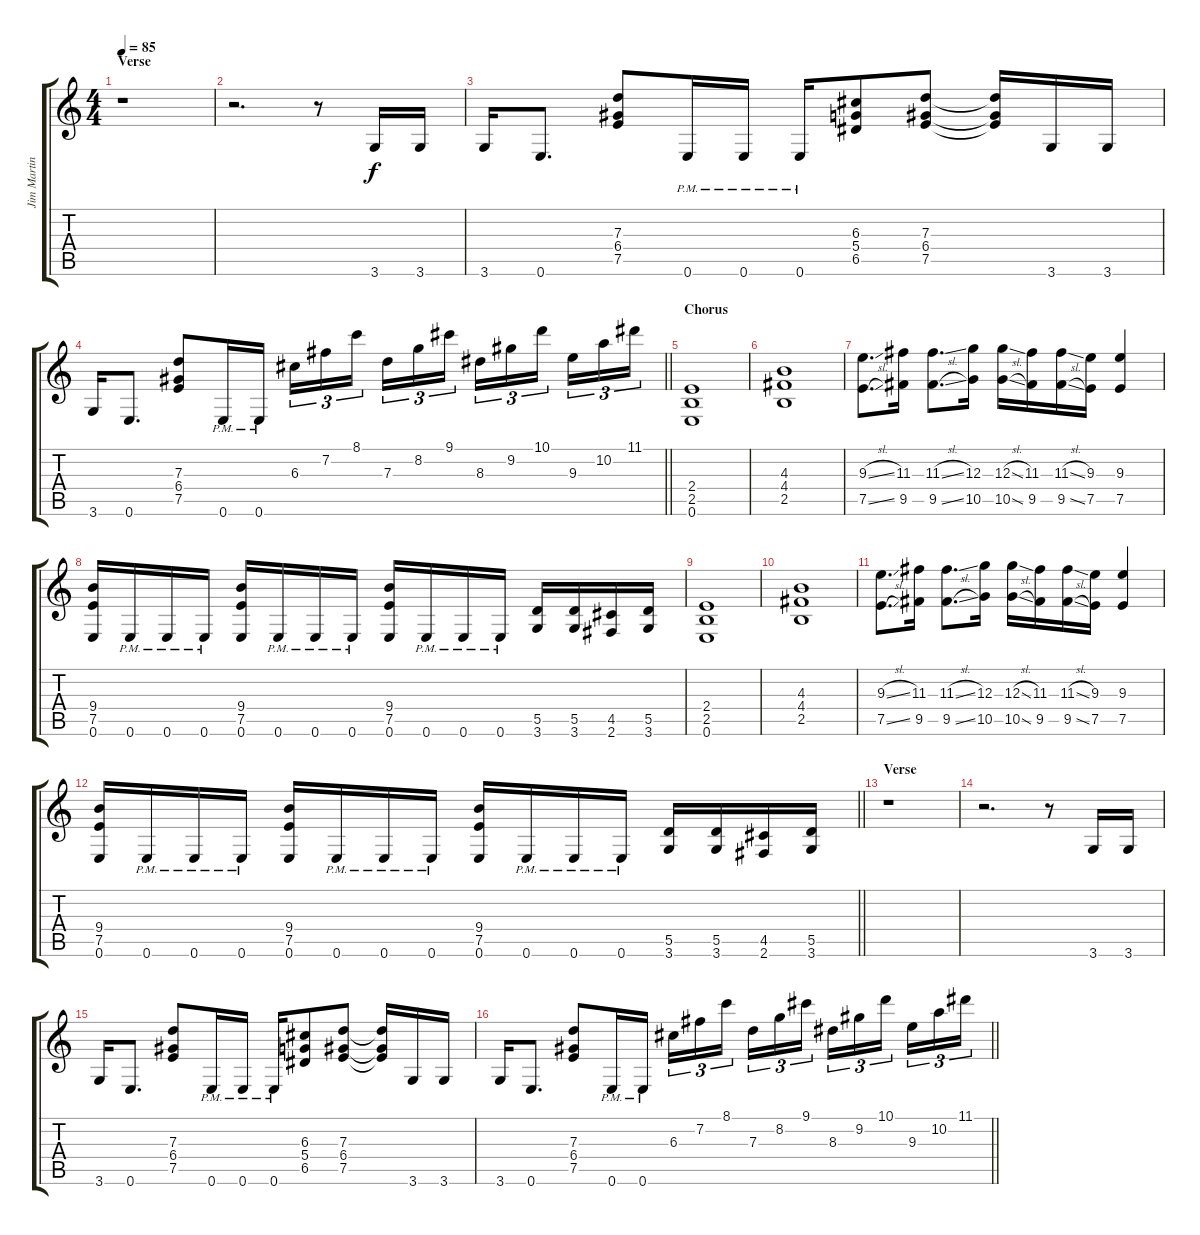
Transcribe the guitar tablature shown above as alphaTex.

\track ("Jim Martin (Guitar 2)" "Jim Martin") {instrument distortionguitar}
\staff {score tabs}
\tuning (E4 B3 G3 D3 A2 E2) {hide}
\ts (4 4)
\section ("" "Verse")
\tempo 85
\clef g2
\ks c
r.1{dy f} |
r.2{d} r.8 3.6.16 3.6.16 |
3.6.16 0.6.8{d} (7.3 6.4 7.5).8 0.6{pm}.16 0.6{pm}.16 0.6{pm}.16 (6.3 5.4 6.5).8 (7.3 6.4 7.5).8 (7.3{t} 6.4{t} 7.5{t}).16 3.6.16 3.6.16 |
\barLineRight lightlight
3.6.16 0.6.8{d} (7.3 6.4 7.5).8 0.6{pm}.16 0.6{pm}.16 6.3.16{tu (3 2)} 7.2.16{tu (3 2)} 8.1.16{tu (3 2) beam splitsecondary} 7.3.16{tu (3 2)} 8.2.16{tu (3 2)} 9.1.16{tu (3 2)} 8.3.16{tu (3 2)} 9.2.16{tu (3 2)} 10.1.16{tu (3 2) beam splitsecondary} 9.3.16{tu (3 2)} 10.2.16{tu (3 2)} 11.1.16{tu (3 2)} |
\section ("" "Chorus")
(2.4 2.5 0.6).1 |
(4.3 4.4 2.5).1 |
(9.3{sl} 7.5{sl}).8{d} (11.3 9.5).16 (11.3{sl} 9.5{sl}).8{d} (12.3 10.5).16 (12.3{sl} 10.5{sl}).16 (11.3 9.5).16 (11.3{sl} 9.5{sl}).16 (9.3 7.5).16 (9.3 7.5).4 |
(9.4 7.5 0.6).16 0.6{pm}.16 0.6{pm}.16 0.6{pm}.16 (9.4 7.5 0.6).16 0.6{pm}.16 0.6{pm}.16 0.6{pm}.16 (9.4 7.5 0.6).16 0.6{pm}.16 0.6{pm}.16 0.6{pm}.16 (5.5 3.6).16 (5.5 3.6).16 (4.5 2.6).16 (5.5 3.6).16 |
(2.4 2.5 0.6).1 |
(4.3 4.4 2.5).1 |
(9.3{sl} 7.5{sl}).8{d} (11.3 9.5).16 (11.3{sl} 9.5{sl}).8{d} (12.3 10.5).16 (12.3{sl} 10.5{sl}).16 (11.3 9.5).16 (11.3{sl} 9.5{sl}).16 (9.3 7.5).16 (9.3 7.5).4 |
\barLineRight lightlight
(9.4 7.5 0.6).16 0.6{pm}.16 0.6{pm}.16 0.6{pm}.16 (9.4 7.5 0.6).16 0.6{pm}.16 0.6{pm}.16 0.6{pm}.16 (9.4 7.5 0.6).16 0.6{pm}.16 0.6{pm}.16 0.6{pm}.16 (5.5 3.6).16 (5.5 3.6).16 (4.5 2.6).16 (5.5 3.6).16 |
\section ("" "Verse")
r.1 |
r.2{d} r.8 3.6.16 3.6.16 |
3.6.16 0.6.8{d} (7.3 6.4 7.5).8 0.6{pm}.16 0.6{pm}.16 0.6{pm}.16 (6.3 5.4 6.5).8 (7.3 6.4 7.5).8 (7.3{t} 6.4{t} 7.5{t}).16 3.6.16 3.6.16 |
\barLineRight lightlight
3.6.16 0.6.8{d} (7.3 6.4 7.5).8 0.6{pm}.16 0.6{pm}.16 6.3.16{tu (3 2)} 7.2.16{tu (3 2)} 8.1.16{tu (3 2) beam splitsecondary} 7.3.16{tu (3 2)} 8.2.16{tu (3 2)} 9.1.16{tu (3 2)} 8.3.16{tu (3 2)} 9.2.16{tu (3 2)} 10.1.16{tu (3 2) beam splitsecondary} 9.3.16{tu (3 2)} 10.2.16{tu (3 2)} 11.1.16{tu (3 2)}
